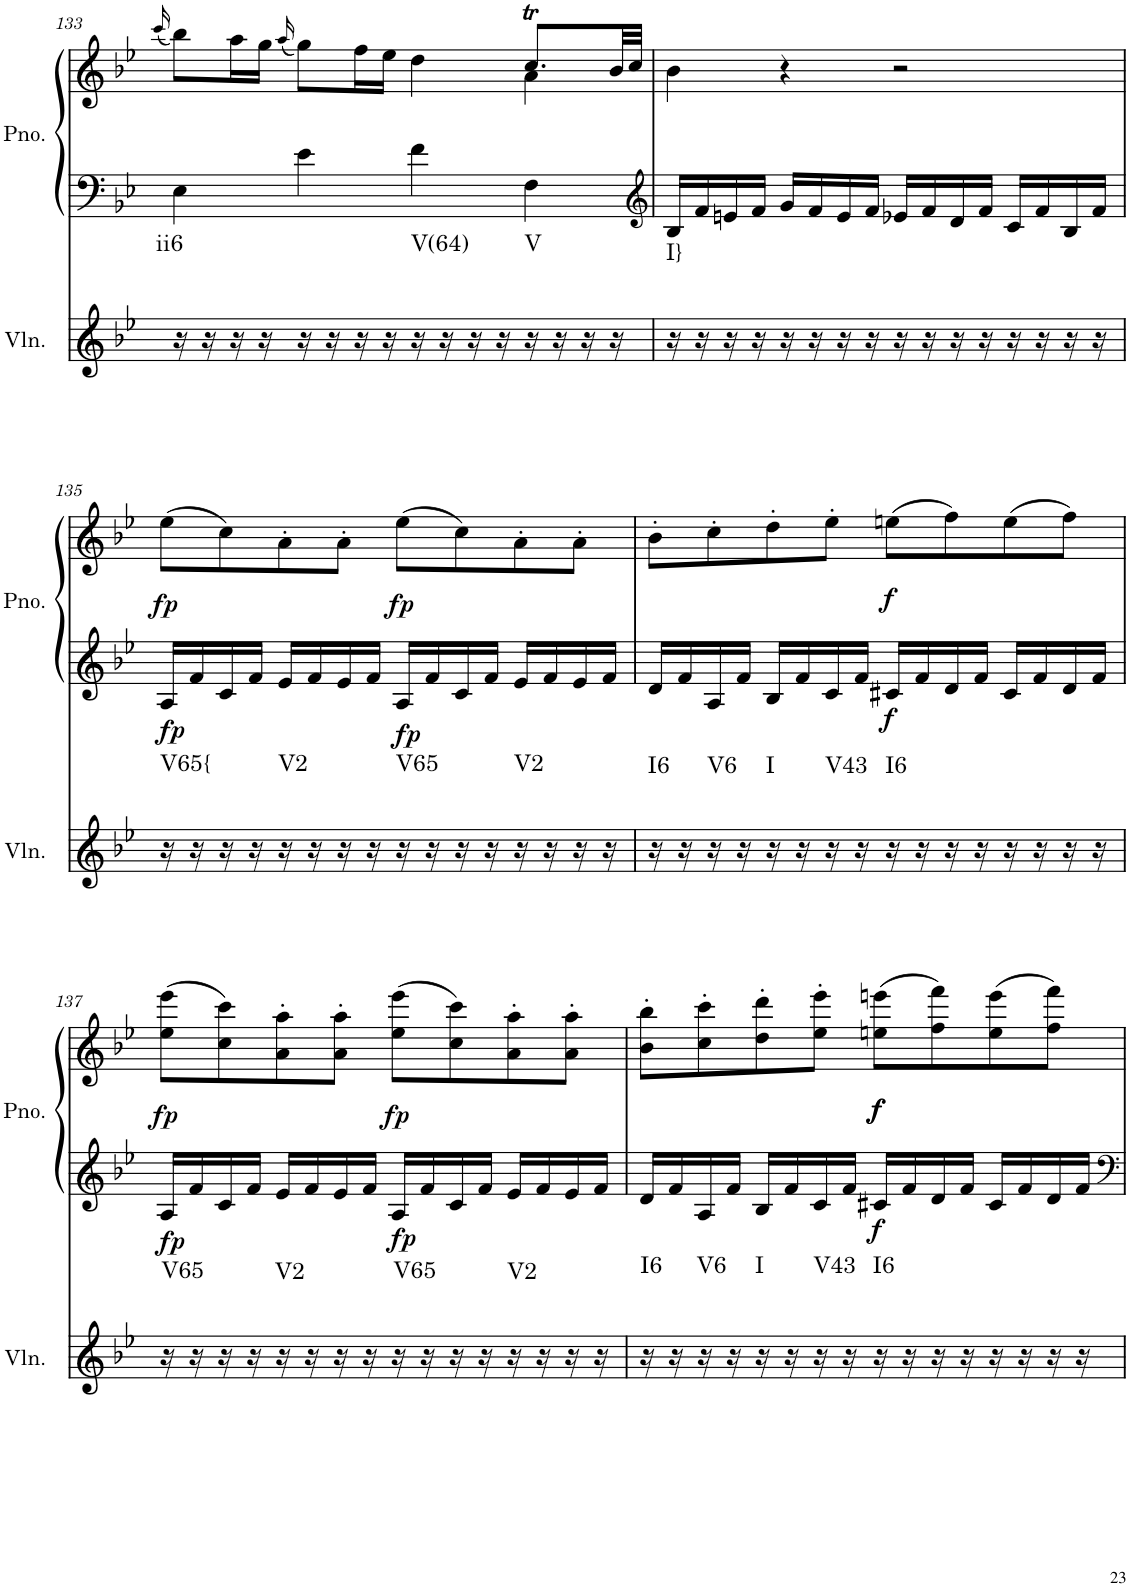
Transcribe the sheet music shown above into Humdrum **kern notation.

**kern	**harte	**kern	**kern	**dynam
*part2	*part2	*part1	*part1	*part1
*staff3	*	*staff2	*staff1	*staff1/2
*I"Violin	*	*I"Piano, Piano right	*	*
*I'Vln.	*	*I'Pno.	*	*
!!LO:PB:g=z
*clefG2	*	*clefF4	*clefG2	*
*k[b-e-]	*	*k[b-e-]	*k[b-e-]	*
*M4/4	*	*M4/4	*M4/4	*
*met(c)	*	*met(c)	*met(c)	*
=133	=133	=133	=133	=133
.	.	.	(16qccc/	.
*	*	*	*^	*
!	!LO:H:kt=ii6	!	!	!	!
16r	N	4E-\	8bb-\L)	2.ryy	.
16r	.	.	.	.	.
16r	.	.	16aa\L	.	.
16r	.	.	16gg\JJ	.	.
.	.	.	(16qaa/	.	.
16r	.	4e-\	8gg\L)	.	.
16r	.	.	.	.	.
16r	.	.	16ff\L	.	.
16r	.	.	16ee-\JJ	.	.
!	!LO:H:kt=V(64)	!	!	!	!
16r	N	4f\	4dd\	.	.
16r	.	.	.	.	.
16r	.	.	.	.	.
16r	.	.	.	.	.
!	!LO:H:kt=V	!	!	!	!
16r	N	4F\	8.ccT/L	4a\	.
16r	.	.	.	.	.
16r	.	.	.	.	.
16r	.	.	32b-/LL	.	.
.	.	.	32cc/JJJ	.	.
*	*	*	*v	*v	*
=134	=134	=134	=134	=134
*	*	*clefG2	*	*
!	!LO:H:kt=I}	!	!	!
16r	N	16B-/LL	4b-\	.
16r	.	16f/	.	.
16r	.	16en/	.	.
16r	.	16f/JJ	.	.
16r	.	16g/LL	4r	.
16r	.	16f/	.	.
16r	.	16e/	.	.
16r	.	16f/JJ	.	.
16r	.	16e-X/LL	2r	.
16r	.	16f/	.	.
16r	.	16d/	.	.
16r	.	16f/JJ	.	.
16r	.	16c/LL	.	.
16r	.	16f/	.	.
16r	.	16B-/	.	.
16r	.	16f/JJ	.	.
!!LO:LB:g=z
=135	=135	=135	=135	=135
!	!	!	!	!LO:DY:b=2
!	!LO:H:kt=V65{	!	!	!LO:DY:n=1:b
16r	N	16A/LL	(8ee-\L	fp fp
16r	.	16f/	.	.
16r	.	16c/	8cc\)	.
16r	.	16f/JJ	.	.
!	!LO:H:kt=V2	!	!	!
16r	N	16e-/LL	8a'\	.
16r	.	16f/	.	.
16r	.	16e-/	8a'\J	.
16r	.	16f/JJ	.	.
!	!	!	!	!LO:DY:n=2:b=2
!	!LO:H:kt=V65	!	!	!LO:DY:n=3:b
16r	N	16A/LL	(8ee-\L	fp fp
16r	.	16f/	.	.
16r	.	16c/	8cc\)	.
16r	.	16f/JJ	.	.
!	!LO:H:kt=V2	!	!	!
16r	N	16e-/LL	8a'\	.
16r	.	16f/	.	.
16r	.	16e-/	8a'\J	.
16r	.	16f/JJ	.	.
=136	=136	=136	=136	=136
!	!LO:H:kt=I6	!	!	!
16r	N	16d/LL	8b-'\L	.
16r	.	16f/	.	.
!	!LO:H:kt=V6	!	!	!
16r	N	16A/	8cc'\	.
16r	.	16f/JJ	.	.
!	!LO:H:kt=I	!	!	!
16r	N	16B-/LL	8dd'\	.
16r	.	16f/	.	.
!	!LO:H:kt=V43	!	!	!
16r	N	16c/	8ee-'\J	.
16r	.	16f/JJ	.	.
!	!	!	!	!LO:DY:b=2
!	!LO:H:kt=I6	!	!	!LO:DY:n=1:b
16r	N	16c#X/LL	(8een\L	f f
16r	.	16f/	.	.
16r	.	16d/	8ff\)	.
16r	.	16f/JJ	.	.
16r	.	16c#/LL	(8ee\	.
16r	.	16f/	.	.
16r	.	16d/	8ff\J)	.
16r	.	16f/JJ	.	.
!!LO:LB:g=z
=137	=137	=137	=137	=137
!	!	!	!	!LO:DY:b=2
!	!LO:H:kt=V65	!	!	!LO:DY:n=1:b
16r	N	16A/LL	(8ee-\ 8eee-\L	fp fp
16r	.	16f/	.	.
16r	.	16c/	8cc\ 8ccc\)	.
16r	.	16f/JJ	.	.
!	!LO:H:kt=V2	!	!	!
16r	N	16e-/LL	8a\' 8aa\'	.
16r	.	16f/	.	.
16r	.	16e-/	8a\' 8aa\'J	.
16r	.	16f/JJ	.	.
!	!	!	!	!LO:DY:n=2:b=2
!	!LO:H:kt=V65	!	!	!LO:DY:n=3:b
16r	N	16A/LL	(8ee-\ 8eee-\L	fp fp
16r	.	16f/	.	.
16r	.	16c/	8cc\ 8ccc\)	.
16r	.	16f/JJ	.	.
!	!LO:H:kt=V2	!	!	!
16r	N	16e-/LL	8a\' 8aa\'	.
16r	.	16f/	.	.
16r	.	16e-/	8a\' 8aa\'J	.
16r	.	16f/JJ	.	.
=138	=138	=138	=138	=138
!	!LO:H:kt=I6	!	!	!
16r	N	16d/LL	8b-\' 8bb-\'L	.
16r	.	16f/	.	.
!	!LO:H:kt=V6	!	!	!
16r	N	16A/	8cc\' 8ccc\'	.
16r	.	16f/JJ	.	.
!	!LO:H:kt=I	!	!	!
16r	N	16B-/LL	8dd\' 8ddd\'	.
16r	.	16f/	.	.
!	!LO:H:kt=V43	!	!	!
16r	N	16c/	8ee-\' 8eee-\'J	.
16r	.	16f/JJ	.	.
!	!	!	!	!LO:DY:b=2
!	!	!	!	!LO:DY:n=1:b
!	!LO:H:kt=I6	!	!	!LO:DY:n=2:b
16r	N	16c#X/LL	(8een\ 8eeen\L	f f f
16r	.	16f/	.	.
16r	.	16d/	8ff\ 8fff\)	.
16r	.	16f/JJ	.	.
16r	.	16c#/LL	(8ee\ 8eee\	.
16r	.	16f/	.	.
16r	.	16d/	8ff\ 8fff\J)	.
16r	.	16f/JJ	.	.
=	=	=	=	=
*-	*-	*-	*-	*-
